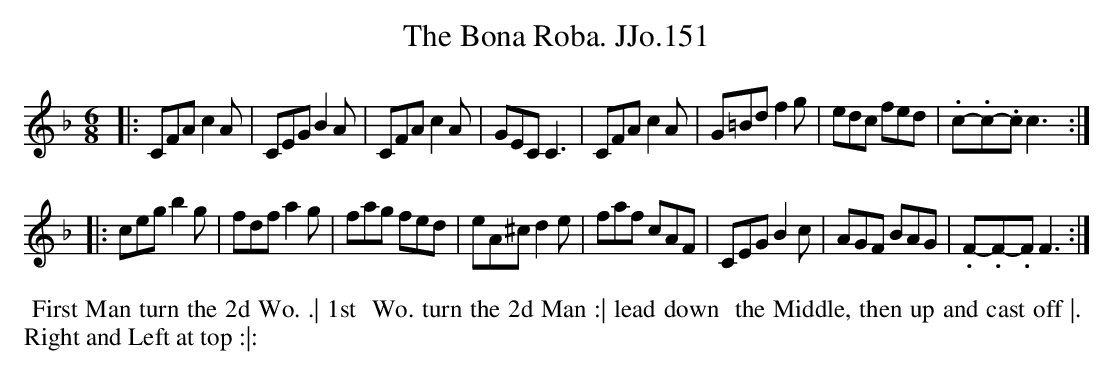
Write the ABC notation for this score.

X:1
T:Bona Roba. JJo.151, The
M:6/8
L:1/8
K:F
|:\
CFA c2A | CEG B2A | CFA c2A | GEC C3 |\
CFA c2A | G=Bd f2g | edc fed | .c-.c-.c c3 :|
|:\
ceg b2g | fdf a2g | fag fed | eA^c d2e |\
faf cAF | CEG B2c | AGF BAG | .F-.F-.F F3 :|
